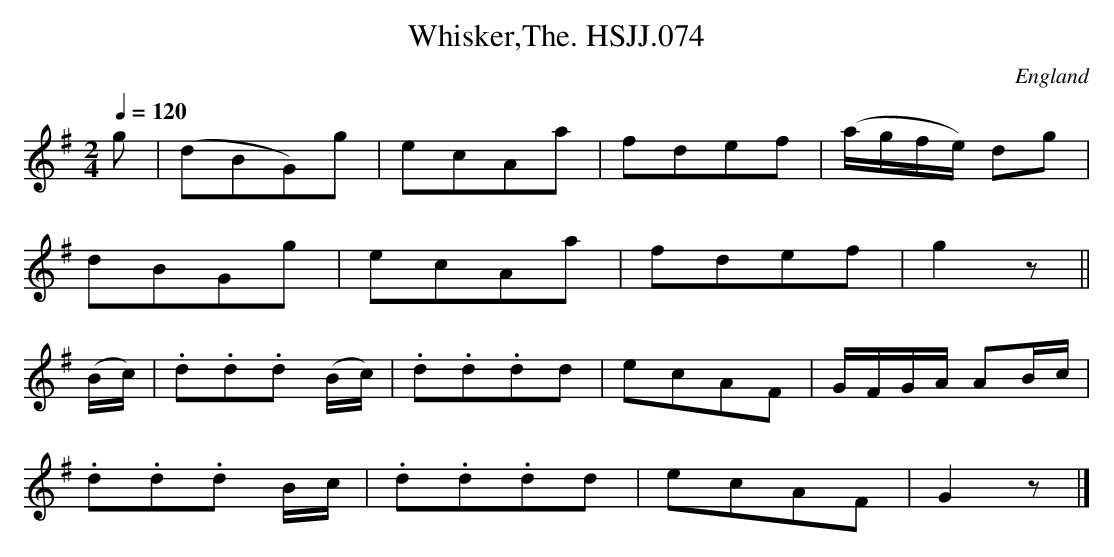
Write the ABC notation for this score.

X:1
T:Whisker,The. HSJJ.074
L:1/8
M:2/4
O:England
Q:1/4=120
K:G
g|(dBG)g|ecAa|fdef|(a/g/f/e/) dg|!
dBGg|ecAa|fdef|g2z||!
(B/c/)|.d.d.d (B/c/)|.d.d.dd|ecAF|G/F/G/A/ AB/c/|!
.d.d.d B/c/|.d.d.dd|ecAF|G2z|]
